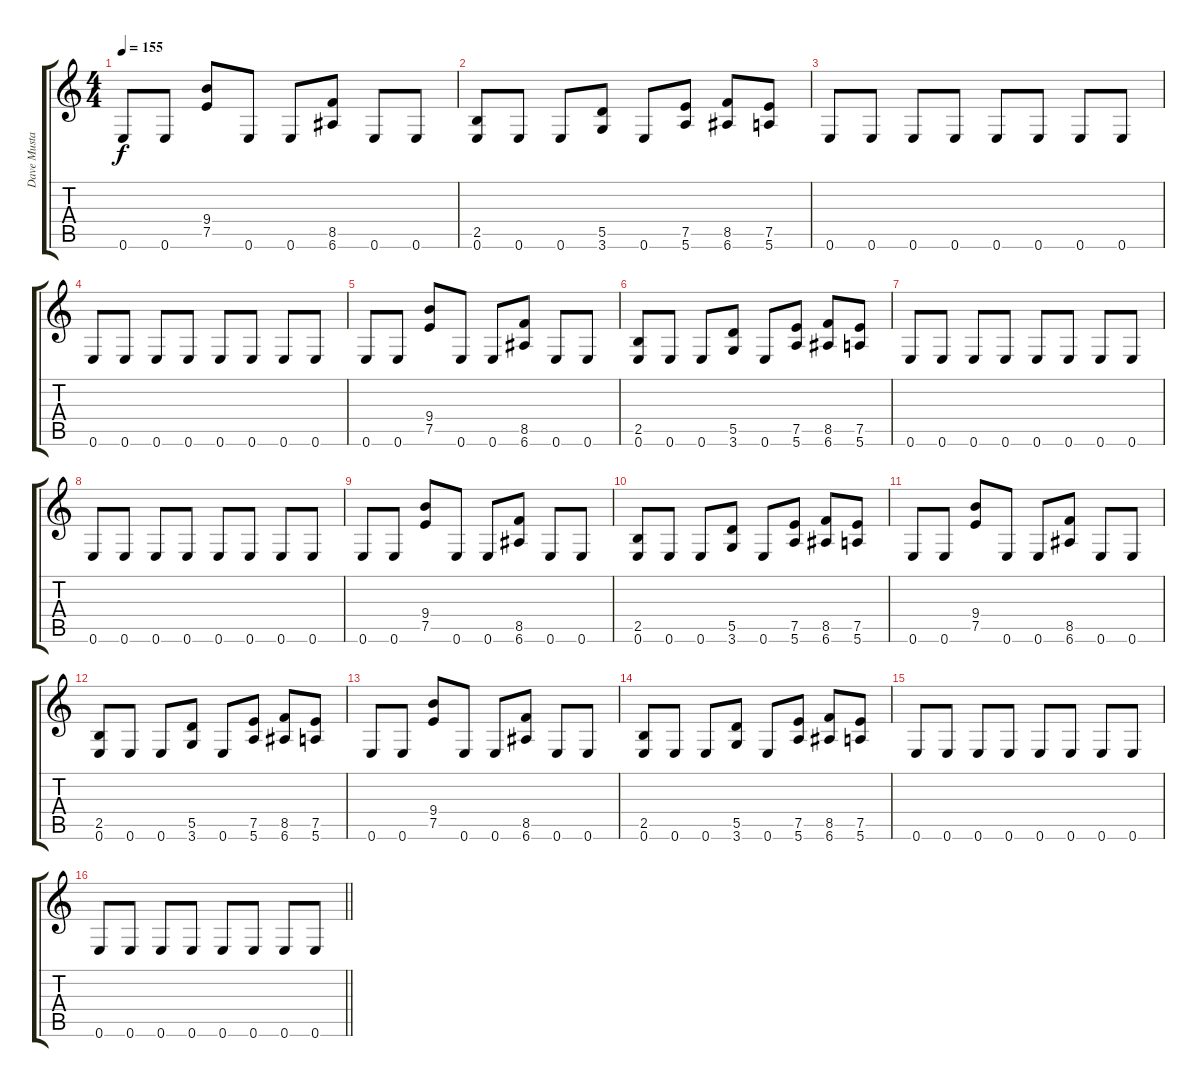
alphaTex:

\track ("Dave Mustaine" "Dave Musta") {instrument distortionguitar}
\staff {score tabs}
\tuning (E4 B3 G3 D3 A2 E2) {hide}
\ts (4 4)
\tempo 155
\clef g2
\ks c
0.6.8{dy f} 0.6.8 (9.4 7.5).8 0.6.8 0.6.8 (8.5 6.6).8 0.6.8 0.6.8 |
(2.5 0.6).8 0.6.8 0.6.8 (5.5 3.6).8 0.6.8 (7.5 5.6).8 (8.5 6.6).8 (7.5 5.6).8 |
0.6.8 0.6.8 0.6.8 0.6.8 0.6.8 0.6.8 0.6.8 0.6.8 |
0.6.8 0.6.8 0.6.8 0.6.8 0.6.8 0.6.8 0.6.8 0.6.8 |
0.6.8 0.6.8 (9.4 7.5).8 0.6.8 0.6.8 (8.5 6.6).8 0.6.8 0.6.8 |
(2.5 0.6).8 0.6.8 0.6.8 (5.5 3.6).8 0.6.8 (7.5 5.6).8 (8.5 6.6).8 (7.5 5.6).8 |
0.6.8 0.6.8 0.6.8 0.6.8 0.6.8 0.6.8 0.6.8 0.6.8 |
0.6.8 0.6.8 0.6.8 0.6.8 0.6.8 0.6.8 0.6.8 0.6.8 |
0.6.8 0.6.8 (9.4 7.5).8 0.6.8 0.6.8 (8.5 6.6).8 0.6.8 0.6.8 |
(2.5 0.6).8 0.6.8 0.6.8 (5.5 3.6).8 0.6.8 (7.5 5.6).8 (8.5 6.6).8 (7.5 5.6).8 |
0.6.8 0.6.8 (9.4 7.5).8 0.6.8 0.6.8 (8.5 6.6).8 0.6.8 0.6.8 |
(2.5 0.6).8 0.6.8 0.6.8 (5.5 3.6).8 0.6.8 (7.5 5.6).8 (8.5 6.6).8 (7.5 5.6).8 |
0.6.8 0.6.8 (9.4 7.5).8 0.6.8 0.6.8 (8.5 6.6).8 0.6.8 0.6.8 |
(2.5 0.6).8 0.6.8 0.6.8 (5.5 3.6).8 0.6.8 (7.5 5.6).8 (8.5 6.6).8 (7.5 5.6).8 |
0.6.8 0.6.8 0.6.8 0.6.8 0.6.8 0.6.8 0.6.8 0.6.8 |
\barLineRight lightlight
0.6.8 0.6.8 0.6.8 0.6.8 0.6.8 0.6.8 0.6.8 0.6.8
